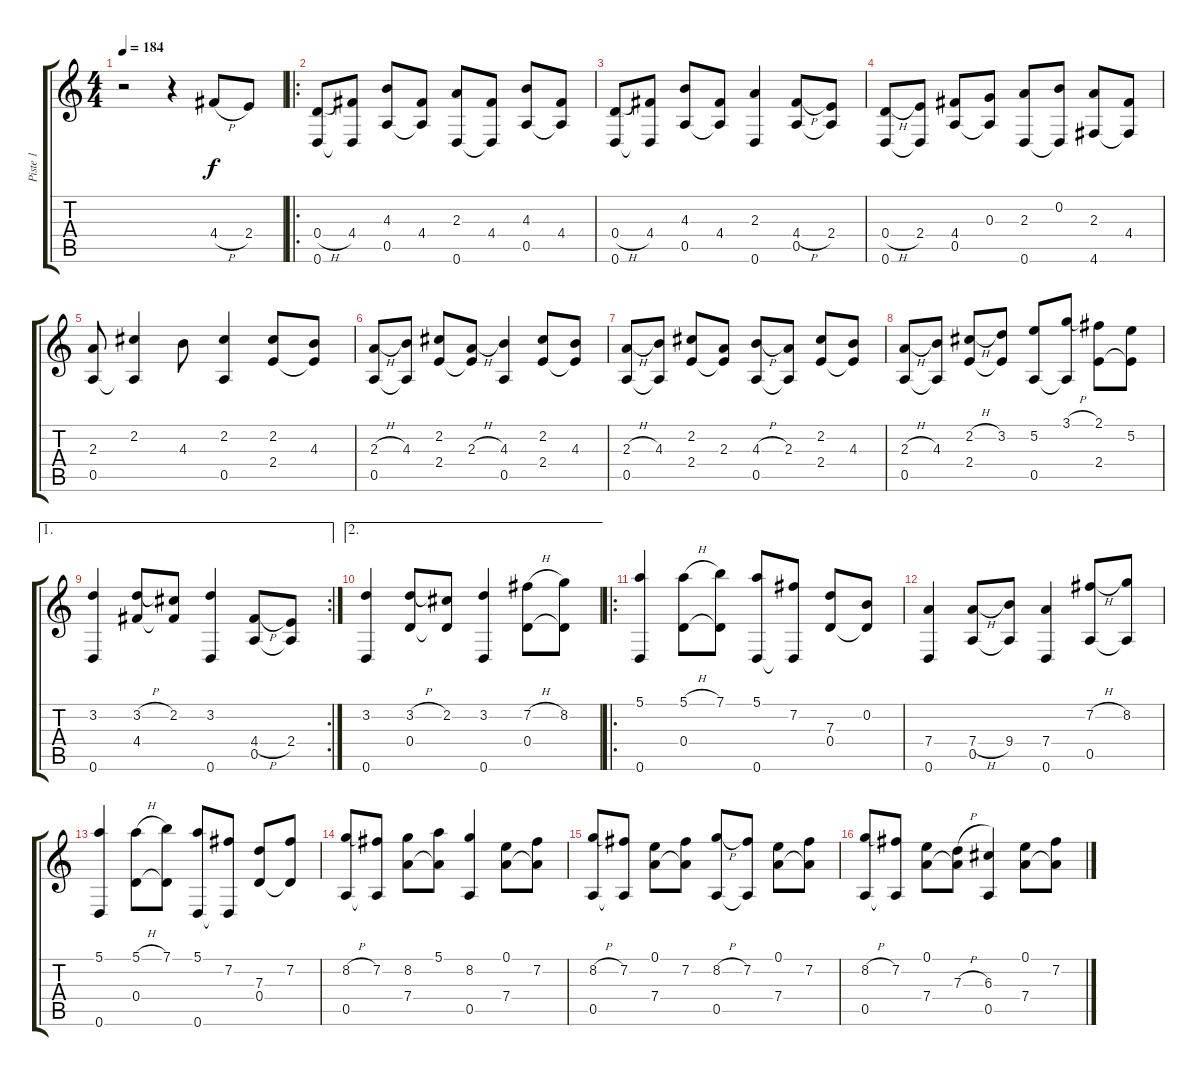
\track ("Piste 1" "Piste 1") {instrument acousticguitarnylon}
\staff {score tabs}
\tuning (E4 B3 G3 D3 A2 D2) {hide}
\ts (4 4)
\tempo 184
\clef g2
\ks c
r.2{dy f instrument acousticguitarnylon} r.4 4.4{h}.8 2.4.8 |
\ro
(0.4{h} 0.6).8 (4.4 0.6{t}).8 (4.3 0.5).8 (4.4 0.5{t}).8 (2.3 0.6).8 (4.4 0.6{t}).8 (4.3 0.5).8 (4.4 0.5{t}).8 |
(0.4{h} 0.6).8 (4.4 0.6{t}).8 (4.3 0.5).8 (4.4 0.5{t}).8 (2.3 0.6).4 (4.4{h} 0.5).8 (2.4 0.5{t}).8 |
(0.4{h} 0.6).8 (2.4 0.6{t}).8 (4.4 0.5).8 (0.3 0.5{t}).8 (2.3 0.6).8 (0.2 0.6{t}).8 (2.3 4.6).8 (4.4 4.6{t}).8 |
(2.3 0.5).8 (2.2 0.5{t}).4 4.3.8 (2.2 0.5).4 (2.2 2.4).8 (4.3 2.4{t}).8 |
(2.3{h} 0.5).8 (4.3 0.5{t}).8 (2.2 2.4).8 (2.3{h} 2.4{t}).8 (4.3 0.5).4 (2.2 2.4).8 (4.3 2.4{t}).8 |
(2.3{h} 0.5).8 (4.3 0.5{t}).8 (2.2 2.4).8 (2.3 2.4{t}).8 (4.3{h} 0.5).8 (2.3 0.5{t}).8 (2.2 2.4).8 (4.3 2.4{t}).8 |
(2.3{h} 0.5).8 (4.3 0.5{t}).8 (2.2{h} 2.4).8 (3.2 2.4{t}).8 (5.2 0.5).8 (3.1{h} 0.5{t}).8 (2.1 2.4).8 (5.2 2.4{t}).8 |
\ae 1
\rc 2
(3.2 0.6).4 (3.2{h} 4.4).8 (2.2 4.4{t}).8 (3.2 0.6).4 (4.4{h} 0.5).8 (2.4 0.5{t}).8 |
\ae 2
(3.2 0.6).4 (3.2{h} 0.4).8 (2.2 0.4{t}).8 (3.2 0.6).4 (7.2{h} 0.4).8 (8.2 0.4{t}).8 |
\ro
(5.1 0.6).4 (5.1{h} 0.4).8 (7.1 0.4{t}).8 (5.1 0.6).8 (7.2 0.6{t}).8 (7.3 0.4).8 (0.2 0.4{t}).8 |
(7.4 0.6).4 (7.4{h} 0.5).8 (9.4 0.5{t}).8 (7.4 0.6).4 (7.2{h} 0.5).8 (8.2 0.5{t}).8 |
(5.1 0.6).4 (5.1{h} 0.4).8 (7.1 0.4{t}).8 (5.1 0.6).8 (7.2 0.6{t}).8 (7.3 0.4).8 (7.2 0.4{t}).8 |
(8.2{h} 0.5).8 (7.2 0.5{t}).8 (8.2 7.4).8 (5.1 7.4{t}).8 (8.2 0.5).4 (0.1 7.4).8 (7.2 7.4{t}).8 |
(8.2{h} 0.5).8 (7.2 0.5{t}).8 (0.1 7.4).8 (7.2 7.4{t}).8 (8.2{h} 0.5).8 (7.2 0.5{t}).8 (0.1 7.4).8 (7.2 7.4{t}).8 |
(8.2{h} 0.5).8 (7.2 0.5{t}).8 (0.1 7.4).8 (7.3{h} 7.4{t}).8 (6.3 0.5).4 (0.1 7.4).8 (7.2 7.4{t}).8
